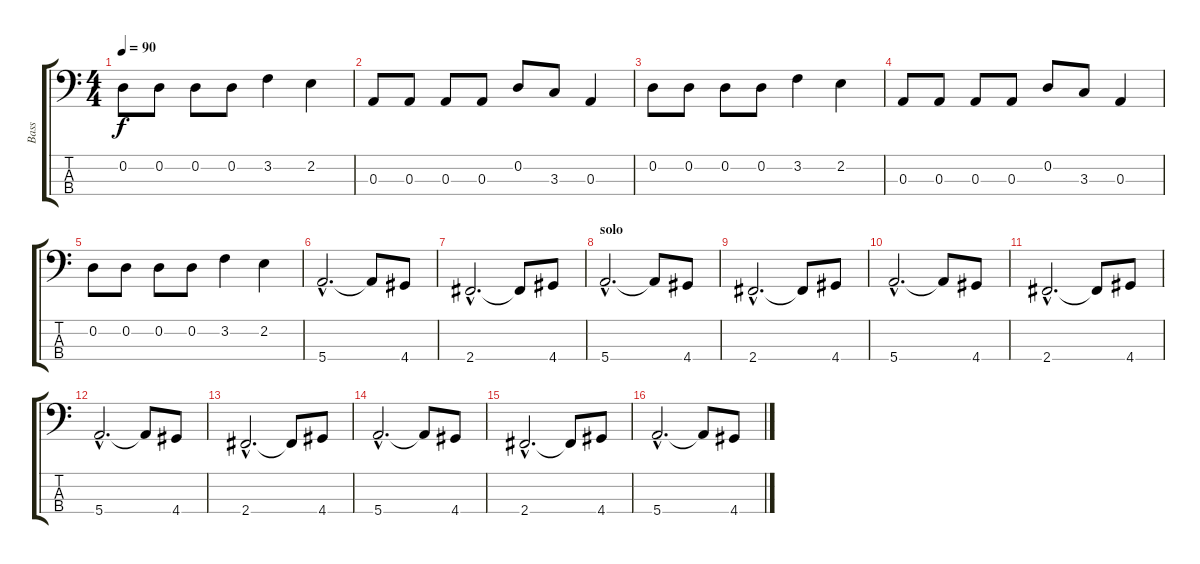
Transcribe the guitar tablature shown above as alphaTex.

\track ("Bass" "Bass") {instrument slapbass1}
\staff {score tabs}
\tuning (G2 D2 A1 E1) {hide}
\ts (4 4)
\tempo 90
\clef f4
\ks c
0.2.8{dy f} 0.2.8 0.2.8 0.2.8 3.2.4 2.2.4 |
0.3.8 0.3.8 0.3.8 0.3.8 0.2.8 3.3.8 0.3.4 |
0.2.8 0.2.8 0.2.8 0.2.8 3.2.4 2.2.4 |
0.3.8 0.3.8 0.3.8 0.3.8 0.2.8 3.3.8 0.3.4 |
0.2.8 0.2.8 0.2.8 0.2.8 3.2.4 2.2.4 |
5.4{hac}.2{d} 5.4{t}.8 4.4.8 |
2.4{hac}.2{d} 2.4{t}.8 4.4.8 |
\section ("" "solo")
5.4{hac}.2{d} 5.4{t}.8 4.4.8 |
2.4{hac}.2{d} 2.4{t}.8 4.4.8 |
5.4{hac}.2{d} 5.4{t}.8 4.4.8 |
2.4{hac}.2{d} 2.4{t}.8 4.4.8 |
5.4{hac}.2{d} 5.4{t}.8 4.4.8 |
2.4{hac}.2{d} 2.4{t}.8 4.4.8 |
5.4{hac}.2{d} 5.4{t}.8 4.4.8 |
2.4{hac}.2{d} 2.4{t}.8 4.4.8 |
5.4{hac}.2{d} 5.4{t}.8 4.4.8
